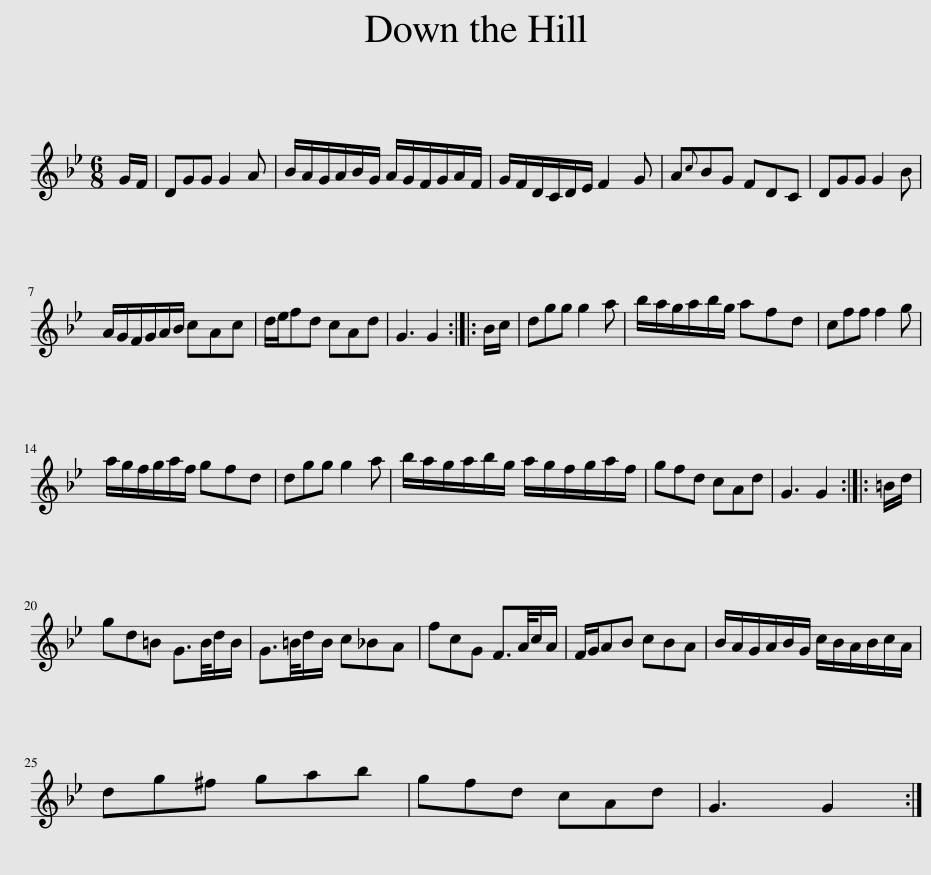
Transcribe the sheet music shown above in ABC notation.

X:1
L:1/8
M:6/8
I:linebreak $
K:Gmin
V:1 treble
V:1
 G/F/ | DGG G2 A | B/A/G/A/B/G/ A/G/F/G/A/F/ | G/F/D/C/D/E/ F2 G | A{c}BG FDC | %5
 DGG G2 B |$ A/G/F/G/A/B/ cAc | d/e/fd cAd | G3 G2 :: B/c/ | %10
 dgg g2 a | b/a/g/a/b/g/ afd | cff f2 g |$ a/g/f/g/a/f/ gfd | dgg g2 a | %15
 b/a/g/a/b/g/ a/g/f/g/a/f/ | gfd cAd | G3 G2 :: =B/d/ |$ gd=B G3/2B/4d/B/ | %20
 G3/2=B/4d/B/ c_BA | fcG F3/2A/4c/A/ | F/G/AB cBA | B/A/G/A/B/G/ c/B/A/B/c/A/ |$ dg^f gab | %25
 gfd cAd | G3 G2 :| %27
